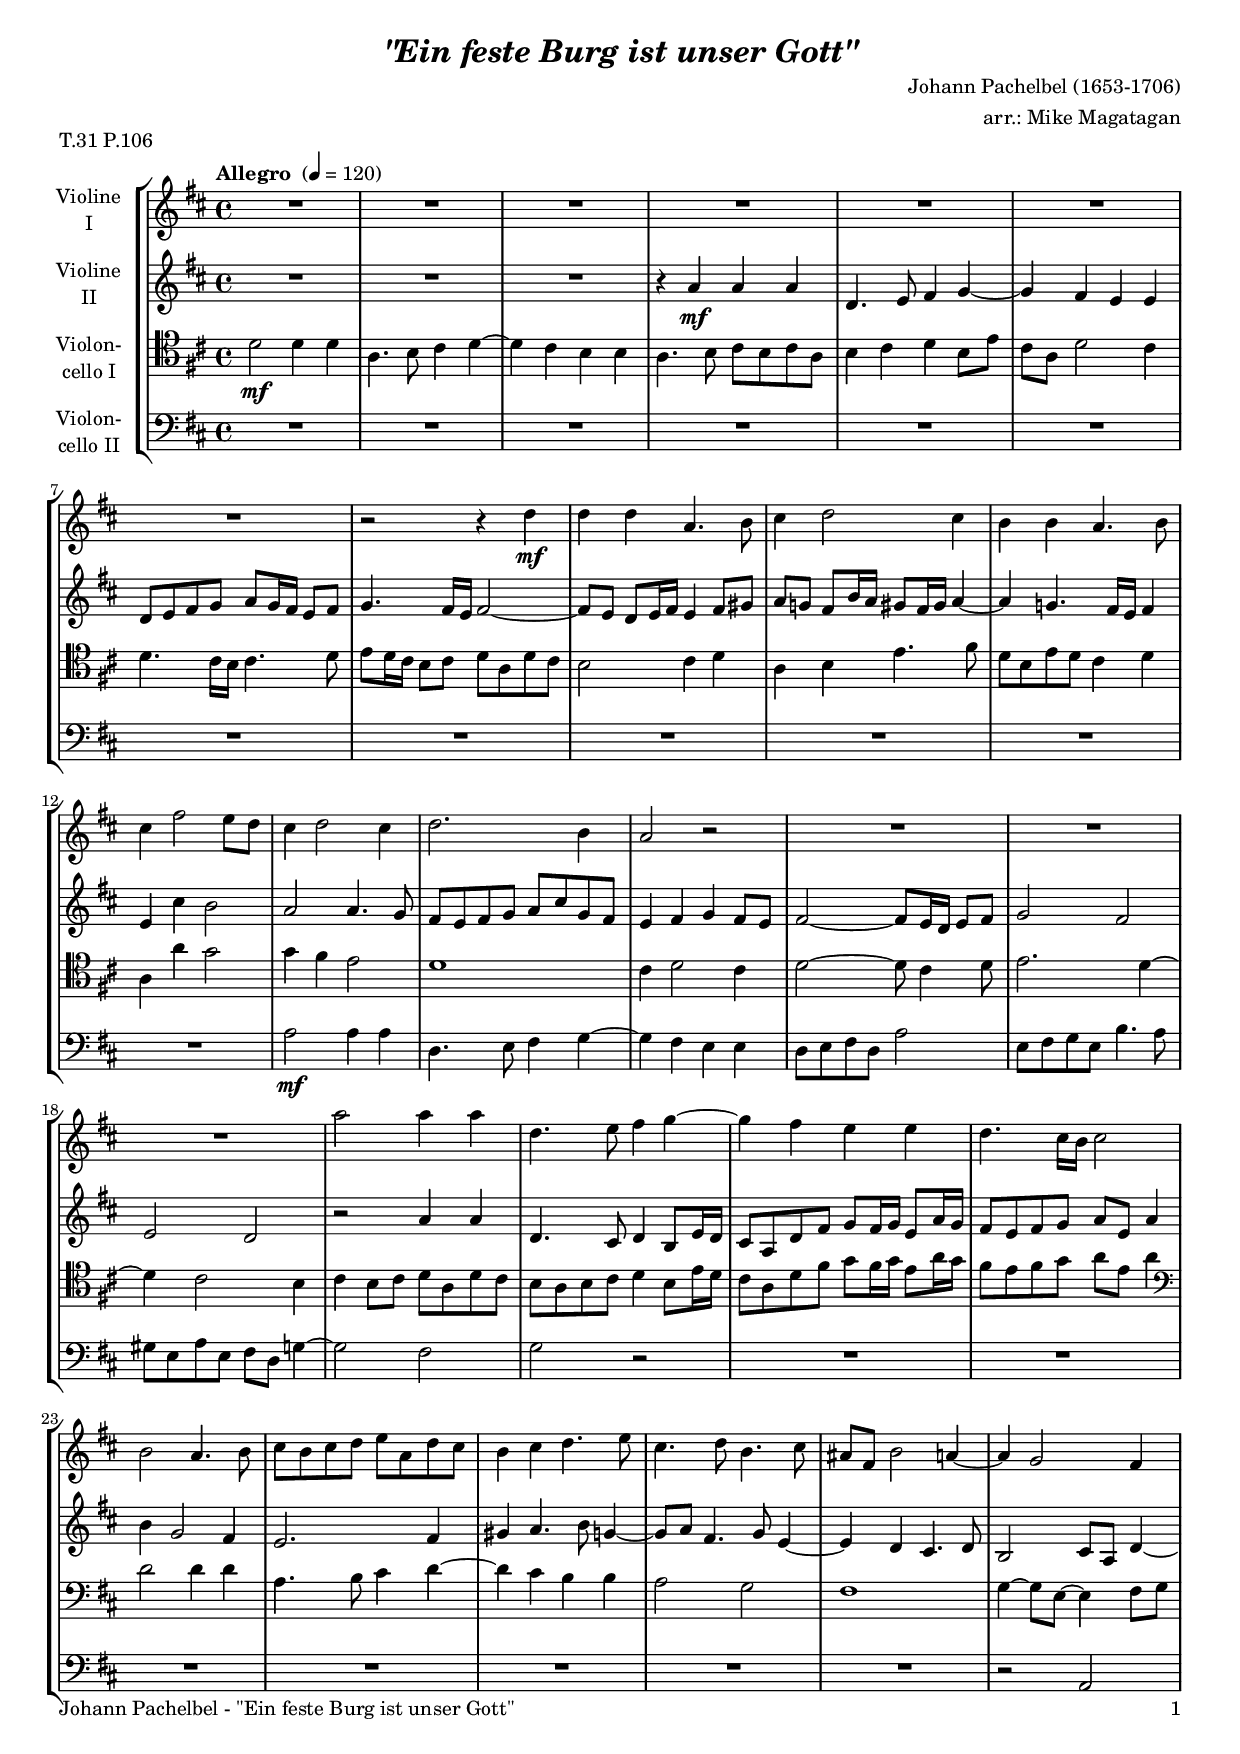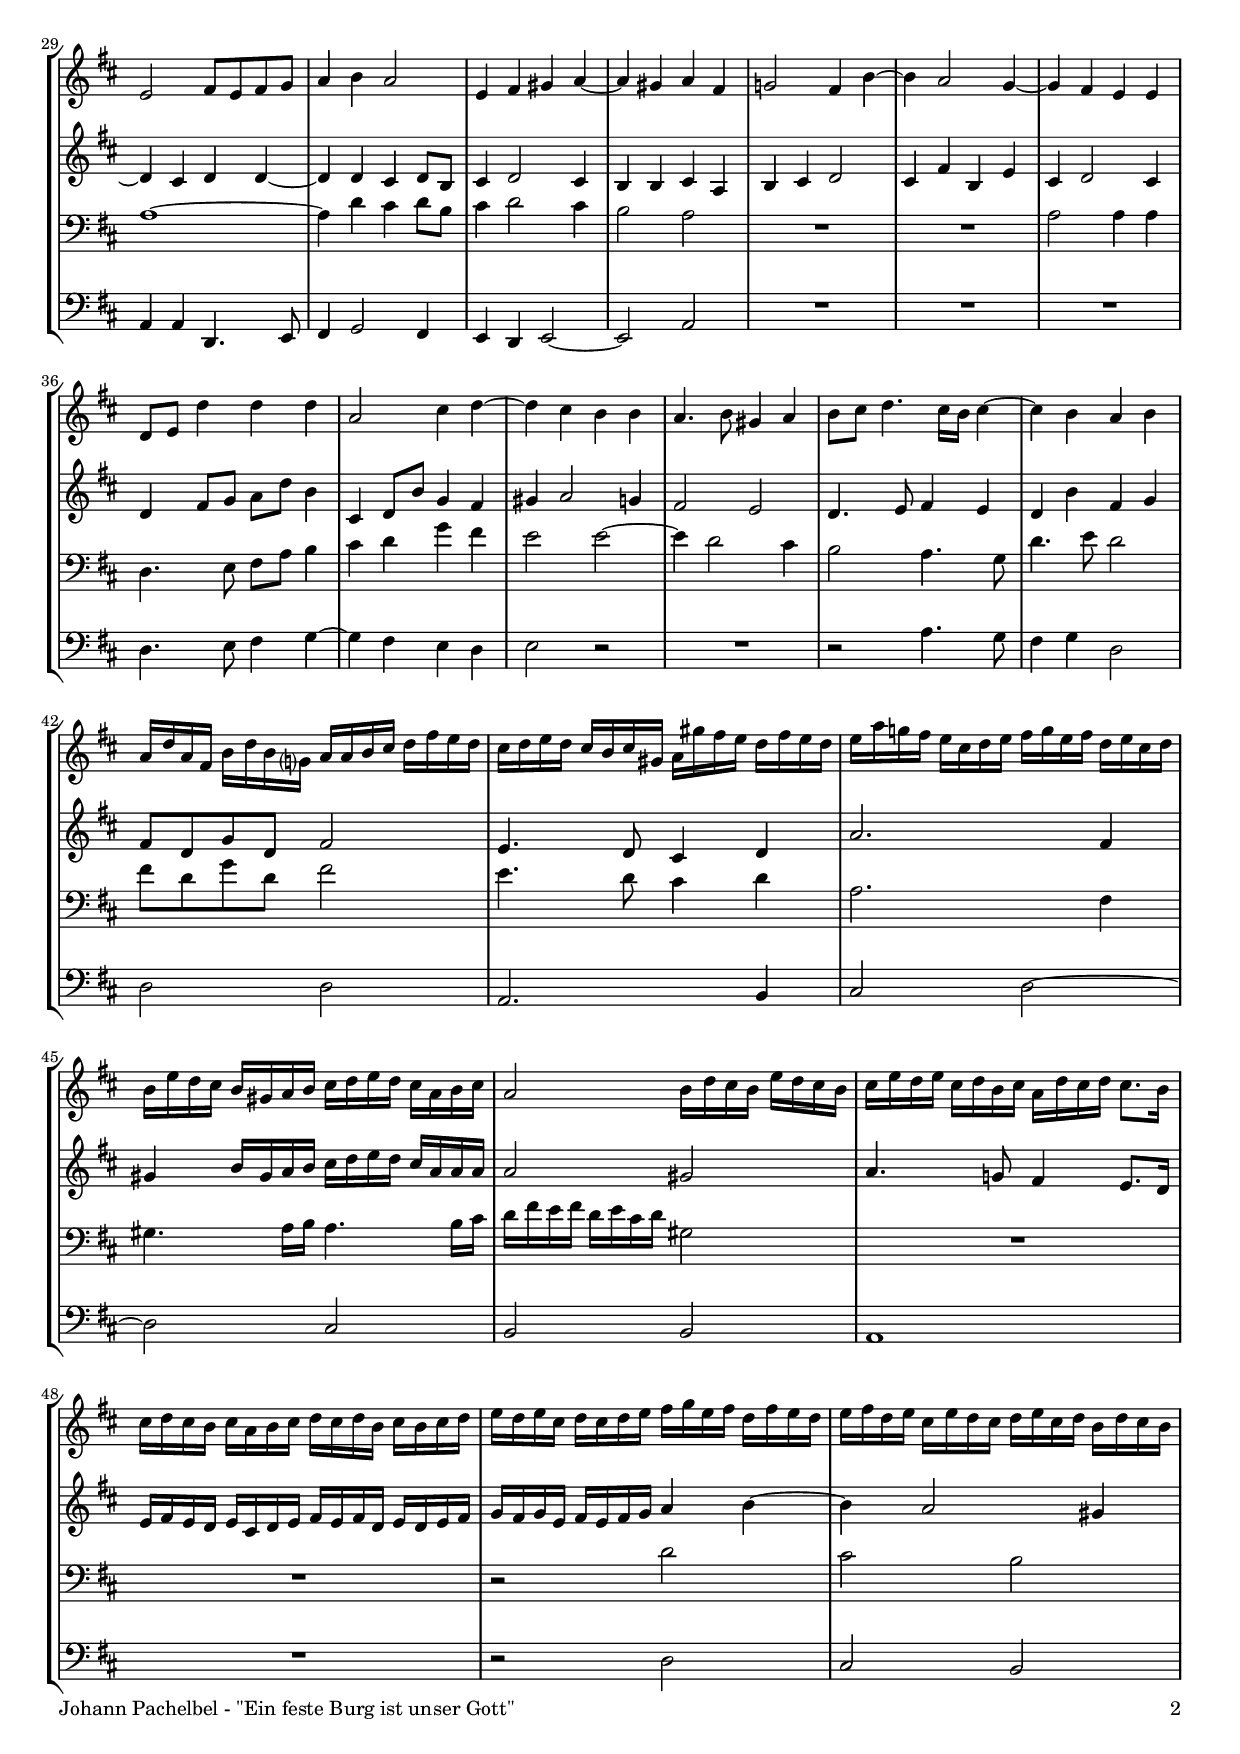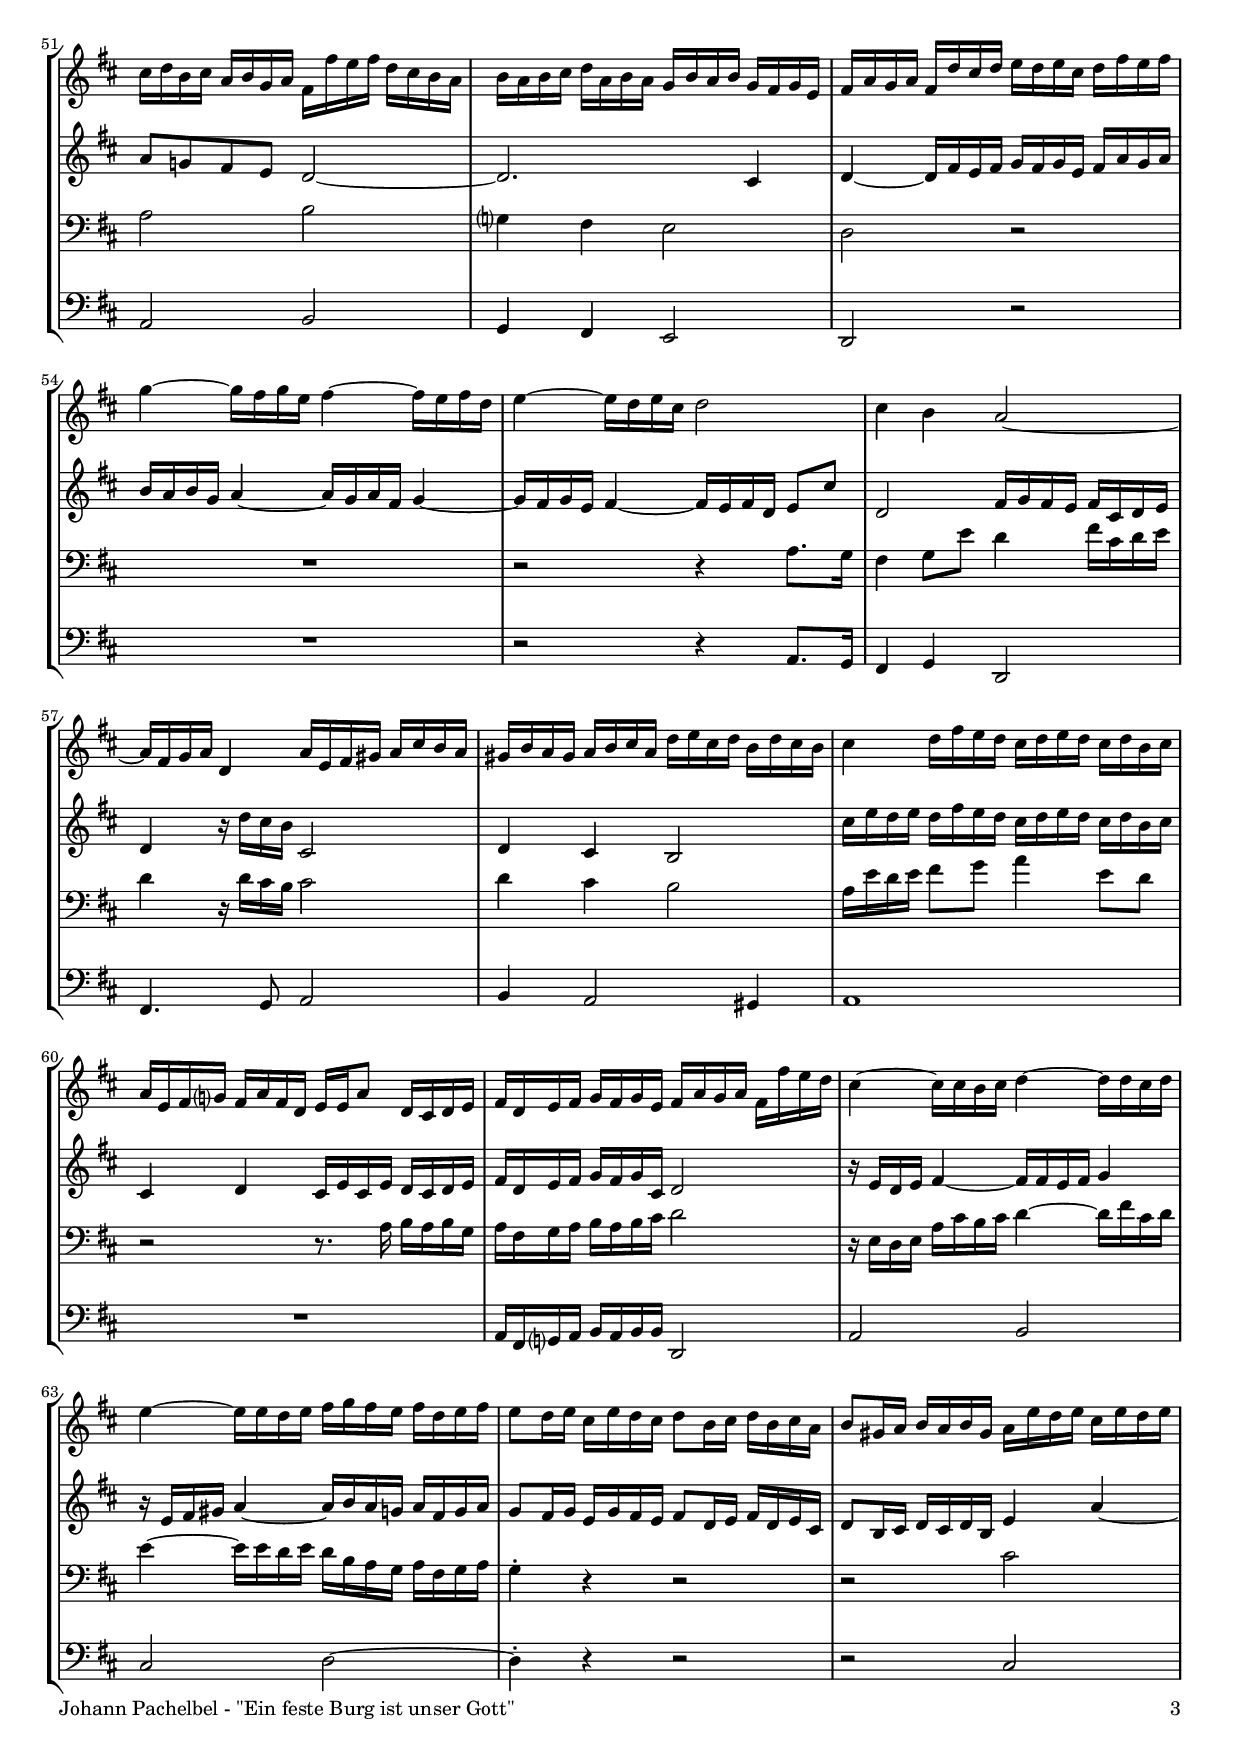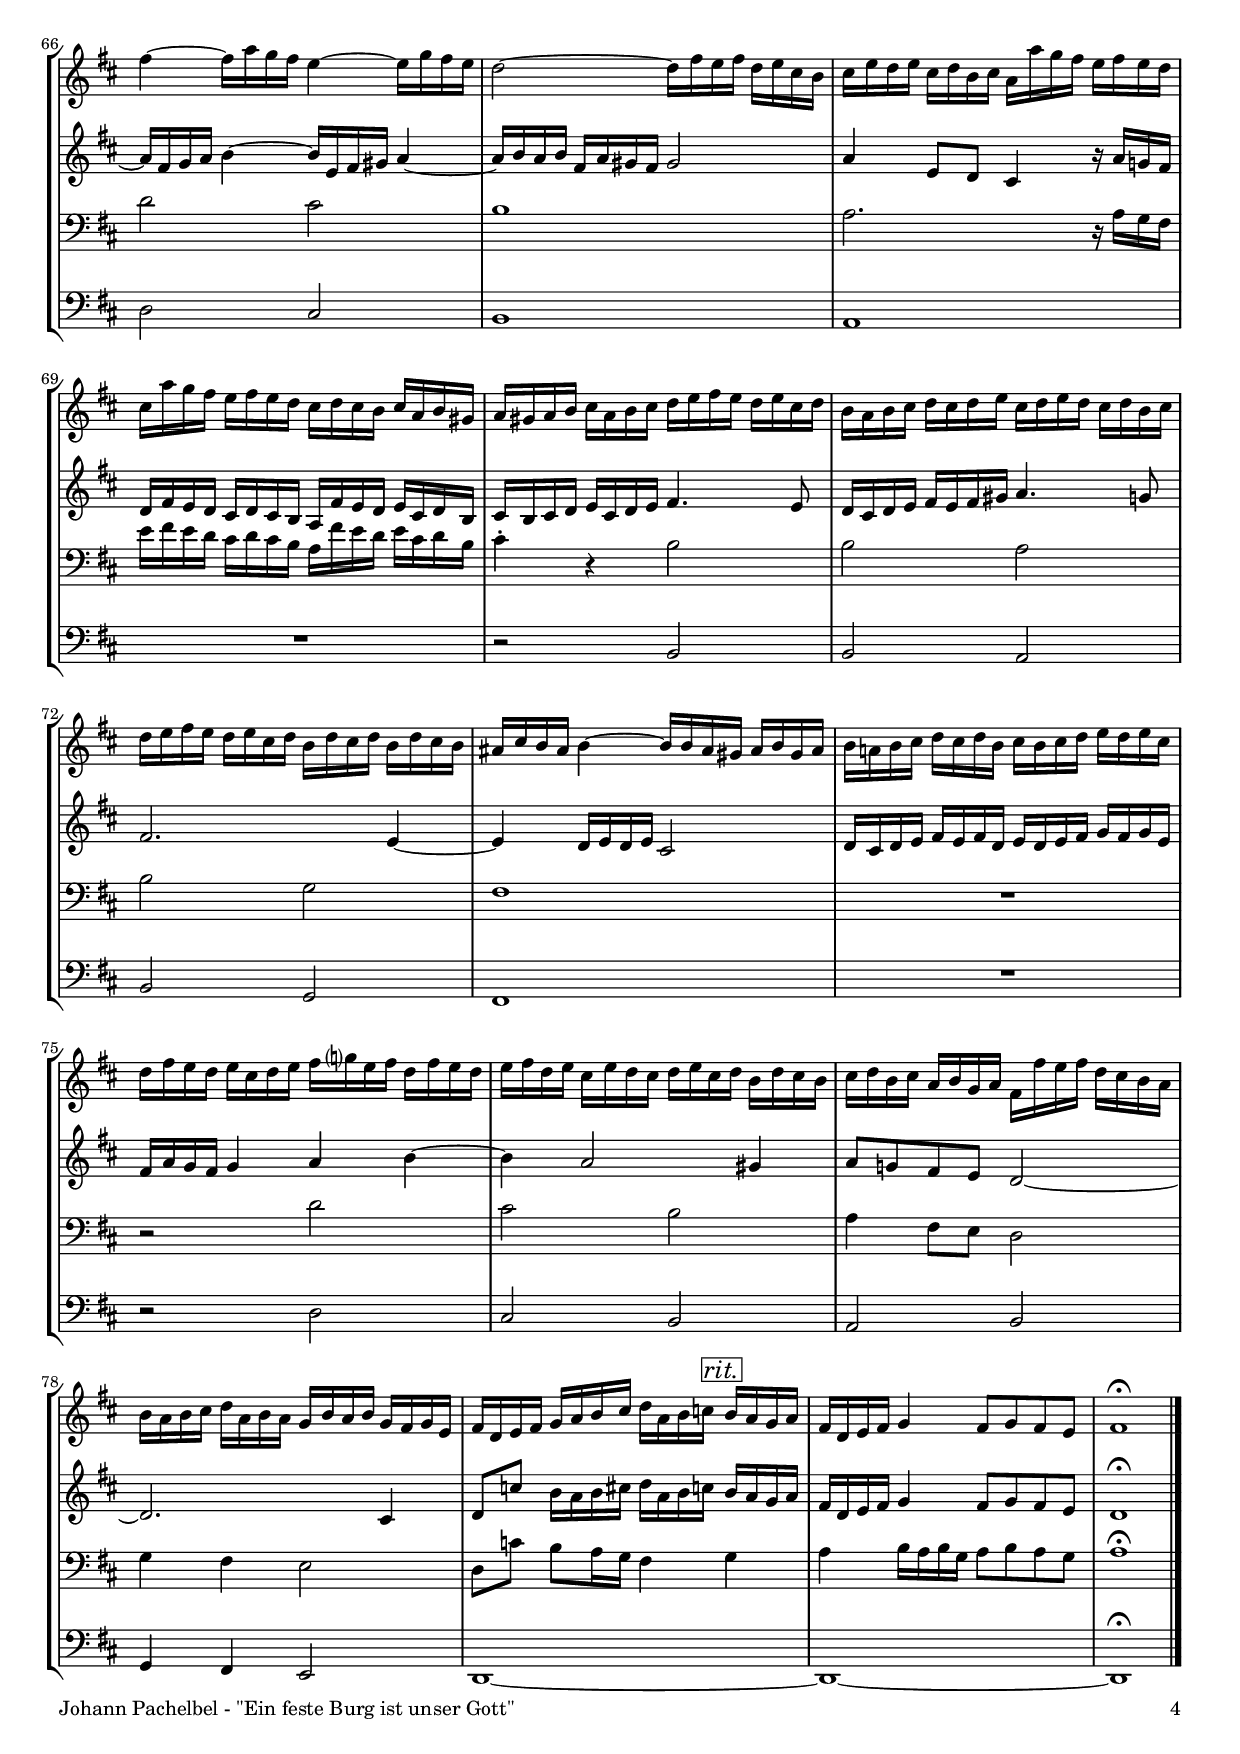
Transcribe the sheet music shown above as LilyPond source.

\version "2.24.1"
\include "deutsch.ly"

#(set-global-staff-size 17.25)

\header {
  title     = \markup \bold \italic "\"Ein feste Burg ist unser Gott\""
  composer  = "Johann Pachelbel (1653-1706)"
  arranger  = "arr.: Mike Magatagan"
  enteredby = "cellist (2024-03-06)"
  piece = "T.31 P.106"
}

voiceconsts = {
  \key d \major
  \clef "treble"
  \time 4/4
%  \numericTimeSignature
  \compressEmptyMeasures
% Set default beaming for all staves
%  \set Timing.beamExceptions = #'()
%  \set Timing.baseMoment     = #(ly:make-moment 1 4)
%  \set Timing.beatStructure  = #'(1 1 1)
 \tempo "Allegro " 4=120
}

mist = "string ensemble 1"
mivl = "violin"
miba = "cello"

atem = \mark \markup \box \italic "a tempo"
daca = \mark \markup \box \italic "D.C."
rit  = \mark \markup \box \italic "rit."

va = \relative c'' {
 \voiceconsts

 R1*7
 r2 r4 d\mf
 d d a4. h8
 cis4 d2 cis4
 h h a4. h8
 cis4 fis2 e8 d
 cis4 d2 cis4
 d2. h4

 a2 r
 R1*3
 a'2 a4 a
 d,4. e8 fis4 g~
 g fis e e
 d4. cis16 h cis2
 h a4. h8

 cis h cis d e a, d cis
 h4 cis d4. e8
 cis4. d8 h4. cis8
 ais fis h2 a4~
 a g2 fis4
 e2 fis8 e fis g

 a4 h a2
 e4 fis gis a~
 a gis a fis
 g!2 fis4 h~
 h a2 g4~
 g fis e e
 d8 e d'4 d d

 a2 cis4 d~
 d cis h h
 a4. h8 gis4 a
 h8 cis d4. cis16 h cis4~
 cis h a h

 a16 d a fis h d h g? a a h cis d fis e d
 cis d e d cis h cis gis a gis' fis e d fis e d

 e a g! fis e cis d e fis g e fis d e cis d
 h e d cis h gis a h cis d e d cis a h cis

 a2 h16 d cis h e d cis h
 cis e d e cis d h cis a d cis d cis8. h16
 cis16 d cis h cis a h cis d cis d h cis h cis d

 e d e cis d cis d e fis g e fis d fis e d
 e fis d e cis e d cis d e cis d h d cis h

 cis d h cis a h g a fis fis' e fis d cis h a
 h a h cis d a h a g h a h g fis g e

 fis a g a fis d' cis d e d e cis d fis e fis
 g4~ g16 fis g e fis4~ fis16 e fis d
 e4~ e16 d e cis d2
 cis4 h a2~

 a16 fis g a d,4 a'16 e fis gis a cis h a
 gis h a gis a h cis a d e cis d h d cis h

 cis4 d16 fis e d cis d e d cis d h cis
 a e fis g? fis a fis d e e a8 d,16 cis d e

 fis d e fis g fis g e fis a g a fis fis' e d
 cis4~ cis16 cis h cis d4~ d16 d cis d
 e4~ e16 e d e fis g fis e fis d e fis

 e8 d16 e cis e d cis d8 h16 cis d h cis a
 h8 gis16 a h a h gis a e' d e cis e d e
 fis4~ fis16 a g fis e4~ e16 g fis e

 d2~ d16 fis e fis d e cis h
 cis e d e cis d h cis a a' g fis e fis e d

 cis a' g fis e fis e d cis d cis h cis a h gis
 a gis a h cis a h cis d e fis e d e cis d

 h a h cis d cis d e cis d e d cis d h cis
 d e fis e d e cis d h d cis d h d cis h

 ais cis h ais h4~ h16 h ais gis ais h gis ais
 h a! h cis d cis d h cis h cis d e d e cis

 d fis e d e cis d e fis g? e fis d fis e d
 e fis d e cis e d cis d e cis d h d cis h

 cis d h cis a h g a fis fis' e fis d cis h a
 h a h cis d a h a g h a h g fis g e

 fis d e fis g a h cis d a h c \rit h a g a
 fis d e fis g4 fis8 g fis e
 fis1\fermata \bar "|."
}

vb = \relative c'' {
 \voiceconsts

 R1*3
 r4 a\mf a a
 d,4. e8 fis4 g~
 g fis e e
 d8 e fis g a g16 fis e8 fis
 g4. fis16 e fis2~
 fis8 e d e16 fis e4 fis8 gis
 a g! fis h16 a gis8 fis16 gis a4~
 a g!4. fis16 e fis4

 e cis' h2
 a a4. g8
 fis e fis g a cis g fis
 e4 fis g fis8 e
 fis2~ fis8 e16 d e8 fis
 g2 fis
 e d
 r a'4 a
 d,4. cis8 d4 h8 e16 d
 cis8 a d fis g fis16 g e8 a16 g

 fis8 e fis g a e a4
 h g2 fis4
 e2. fis4
 gis a4. h8 g4~
 g8 a fis4. g8 e4~
 e d cis4. d8
 h2 cis8 a d4~
 d cis d d~
 d d cis d8 h
 cis4 d2 cis4
 h h cis a

 h cis d2
 cis4 fis h, e
 cis d2 cis4
 d fis8 g a d h4
 cis, d8 h' g4 fis
 gis a2 g4
 fis2 e
 d4. e8 fis4 e
 d h' fis g
 fis8 d g d fis2
 e4. d8 cis4 d
 a'2. fis4

 gis h16 gis a h cis d e d cis a a a
 a2 gis
 a4. g!8 fis4 e8. d16
 e fis e d e cis d e fis e fis d e d e fis
 g fis g e fis e fis g a4 h~
 h a2 gis4
 a8 g! fis e d2~

 d2. cis4
 d~ d16 fis e fis g fis g e fis a g a
 h a h g a4~ a16 g a fis g4~
 g16 fis g e fis4~ fis16 e fis d e8 cis'
 d,2 fis16 g fis e fis cis d e
 d4 r16 d' cis h cis,2
 d4 cis h2

 cis'16 e d e d fis e d cis d e d cis d h cis
 cis,4 d cis16 e cis e d cis d e
 fis d e fis g fis g cis, d2
 r16 e d e fis4~ fis16 fis e fis g4
 r16 e fis gis a4~ a16 h a g a fis g a

 g8 fis16 g e g fis e fis8 d16 e fis d e cis
 d8 h16 cis d cis d h e4 a~
 a16 fis g a h4~ h16 e, fis gis a4~
 a16 h a h fis a gis fis gis2
 a4 e8 d cis4 r16 a' g! fis

 d fis e d cis d cis h a fis' e d e cis d h
 cis h cis d e cis d e fis4. e8
 d16 cis d e fis e fis gis a4. g8
 fis2. e4~
 e d16 e d e cis2

 d16 cis d e fis e fis d e d e fis g fis g e
 fis a g fis g4 a h~
 h a2 gis4
 a8 g! fis e d2~
 d2. cis4
 d8 c' h16 a h cis d a h c \rit h a g a
 fis d e fis g4 fis8 g fis e
 d1\fermata \bar "|."
}

vc = \relative c' {
 \voiceconsts
 \clef "tenor"

 d2\mf d4 d
 a4. h8 cis4 d~
 d cis h h
 a4. h8 cis h cis a
 h4 cis d h8 e
 cis a d2 cis4
 d4. cis16 h cis4. d8

 e d16 cis h8 cis d a d cis
 h2 cis4 d
 a h e4. fis8
 d h e d cis4 d
 a a' g2
 g4 fis e2
 d1
 cis4 d2 cis4
 d2~ d8 cis4 d8

 e2. d4~
 d cis2 h4
 cis h8 cis d a d cis
 h a h cis d4 h8 e16 d
 cis8 a d fis g fis16 g e8 a16 g
 fis8 e fis g a e a4 \clef "bass"
 d,2 d4 d

 a4. h8 cis4 d~
 d cis h h
 a2 g
 fis1
 g4~ g8 e~ e4 fis8 g
 a1~
 a4 d cis d8 h
 cis4 d2 cis4
 h2 a
 R1*2

 a2 a4 a
 d,4. e8 fis a h4
 cis d g fis
 e2 e~
 e4 d2 cis4
 h2 a4. g8
 d'4. e8 d2
 fis8 d g d fis2
 e4. d8 cis4 d

 a2. fis4
 gis4. a16 h a4. h16 cis
 d fis e fis d e cis d gis,2
 R1*2
 r2 d'
 cis h
 a h
 g?4 fis e2
 d r
 R1

 r2 r4 a'8. g16
 fis4 g8 e' d4 fis16 cis d e
 d4 r16 d cis h cis2
 d4 cis h2
 a16 e' d e fis8 g a4 e8 d
 r2 r8. a16 h a h g

 a fis g a h a h cis d2
 r16 e, d e a cis h cis d4~ d16 fis cis d
 e4~ e16 e d e d h a g a fis g a
 g4-. r r2
 r cis
 d cis

 h1
 a2. r16 a g fis
 e' fis e d cis d cis h a fis' e d e cis d h
 cis4-. r h2
 h a
 h g
 fis1
 R
 r2 d'

 cis h
 a4 fis8 e d2
 g4 fis e2
 d8 c' h a16 g fis4 \rit g
 a h16 a h g a8 h a g
 a1\fermata \bar "|."
}

vd = \relative c' {
 \voiceconsts
 \clef "bass"

 R1*12
 a2\mf a4 a
 d,4. e8 fis4 g~
 g fis e e
 d8 e fis d a'2
 e8 fis g e h'4. a8

 gis e a e fis d g4~
 g2 fis
 g r
 R1*7
 r2 a,
 a4 a d,4. e8
 fis4 g2 fis4

 e d e2~
 e a
 R1*3
 d4. e8 fis4 g~
 g fis e d
 e2 r
 R1
 r2 a4. g8

 fis4 g d2
 d d
 a2. h4
 cis2 d~
 d cis
 h h
 a1
 R
 r2 d
 cis h

 a h
 g4 fis e2
 d r
 R1
 r2 r4 a'8. g16
 fis4 g d2
 fis4. g8 a2

 h4 a2 gis4
 a1
 R
 a16 fis g? a h a h h d,2
 a' h
 cis d~
 d4-. r r2

 r cis
 d cis
 h1
 a
 R
 r2 h
 h a
 h g
 fis1
 R

 r2 d'
 cis h
 a h
 g4 fis e2
 d1~
 d~
 d\fermata \bar "|."
}


music = \new StaffGroup <<
      \new Staff {
	\set Staff.midiInstrument = \mivl
	\set Staff.instrumentName = \markup \center-column { "Violine" "I" }
	\transpose d d { \va }
      }

      \new Staff {
	\set Staff.midiInstrument = \mivl
	\set Staff.instrumentName = \markup \center-column { "Violine" "II" }
	\transpose d d { \vb }
      }

      \new Staff {
	\set Staff.midiInstrument = \miba
	\set Staff.instrumentName = \markup \center-column { "Violon-" "cello I" }
	\transpose d d { \vc }
      }

      \new Staff {
	\set Staff.midiInstrument = \miba
	\set Staff.instrumentName = \markup \center-column { "Violon-" "cello II" }
	\transpose d d { \vd }
      }
>>

\book {
   \paper {
    print-page-number = ##t
    print-first-page-number = ##t
    ragged-last-bottom = ##f
    oddHeaderMarkup = \markup \null
    evenHeaderMarkup = \markup \null
    oddFooterMarkup = \markup {
      \fill-line {
        \if \should-print-page-number
        "Johann Pachelbel - \"Ein feste Burg ist unser Gott\"" \fromproperty #'page:page-number-string
      }
    }
    evenFooterMarkup = \oddFooterMarkup
  } \score {
    \music
    \layout {}
  }

  \score {
    \unfoldRepeats \music

    \midi {
      \context {
        \Score
      }
    }
  }
}